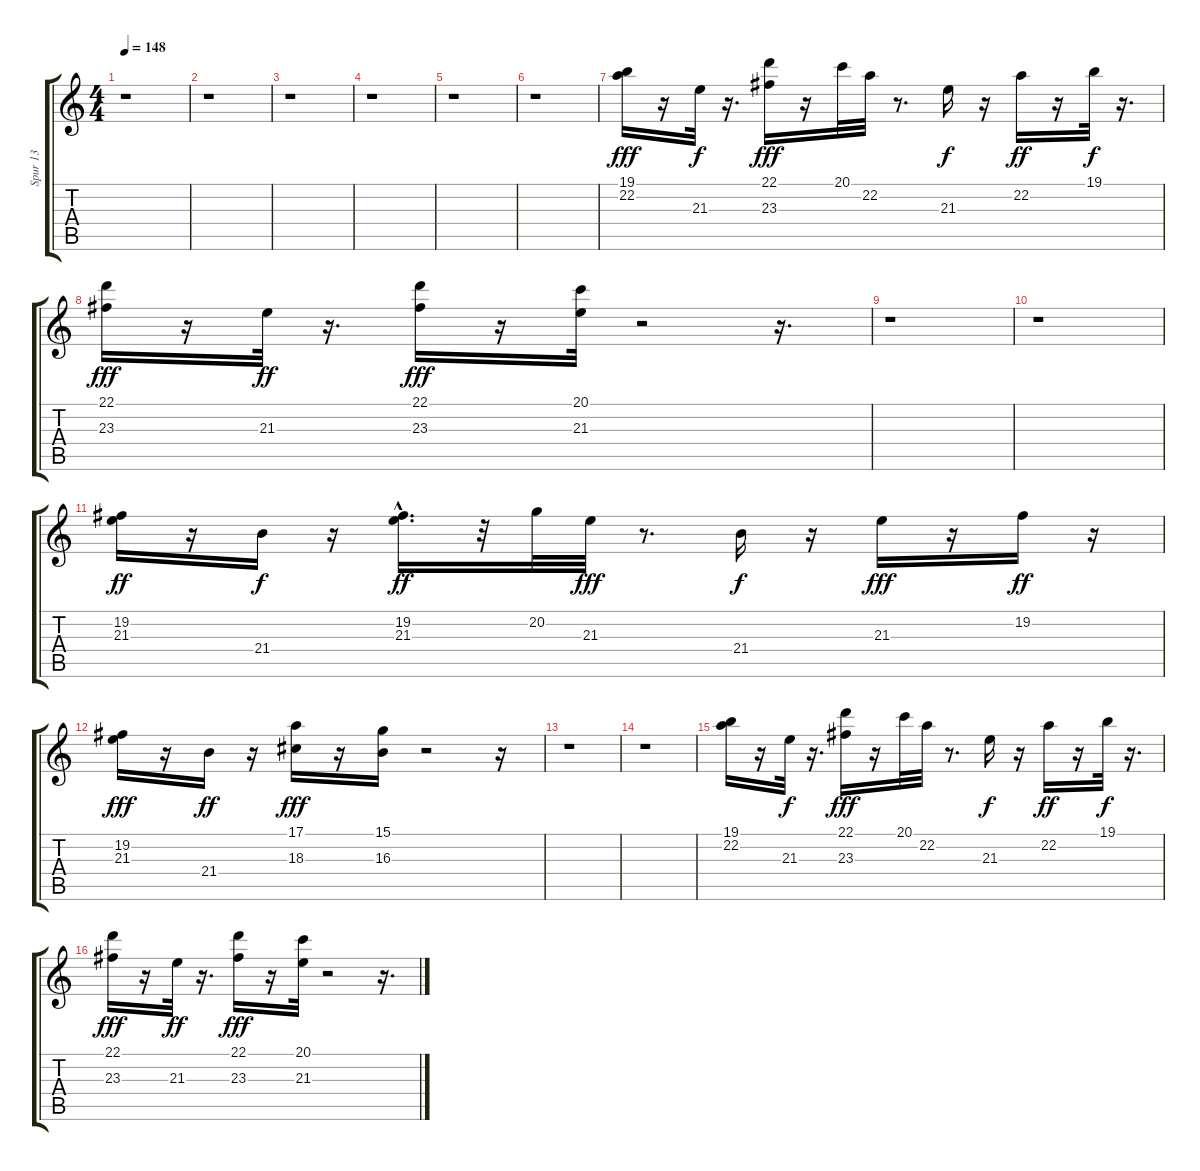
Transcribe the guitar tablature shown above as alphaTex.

\track ("Spur 13" "Spur 13") {instrument marimba}
\staff {score tabs}
\tuning (E4 B3 G3 D3 A2 E2) {hide}
\ts (4 4)
\tempo 148
\clef g2
\ks c
r.1{dy f} |
r.1 |
r.1 |
r.1 |
r.1 |
r.1 |
(19.1 22.2).16{dy fff} r.16 21.3.32{dy f} r.16{d} (22.1 23.3).16{dy fff} r.16 20.1.32 22.2.32 r.8{d} 21.3.16{dy f} r.16 22.2.16{dy ff} r.16 19.1.32{dy f} r.16{d} |
(22.1 23.3).16{dy fff} r.16 21.3.32{dy ff} r.16{d} (22.1 23.3).16{dy fff} r.16 (20.1 21.3).32 r.2 r.16{d} |
r.1 |
r.1 |
(19.2 21.3).16{dy ff} r.16 21.4.16{dy f} r.16 (19.2 21.3{hac}).16{d dy ff} r.32 20.2.32 21.3.32{dy fff} r.8{d} 21.4.16{dy f} r.16 21.3.16{dy fff} r.16 19.2.16{dy ff} r.16 |
(19.2 21.3).16{dy fff} r.16 21.4.16{dy ff} r.16 (17.1 18.3).16{dy fff} r.16 (15.1 16.3).16 r.2 r.16 |
r.1 |
r.1 |
(19.1 22.2).16 r.16 21.3.32{dy f} r.16{d} (22.1 23.3).16{dy fff} r.16 20.1.32 22.2.32 r.8{d} 21.3.16{dy f} r.16 22.2.16{dy ff} r.16 19.1.32{dy f} r.16{d} |
(22.1 23.3).16{dy fff} r.16 21.3.32{dy ff} r.16{d} (22.1 23.3).16{dy fff} r.16 (20.1 21.3).32 r.2 r.16{d}
